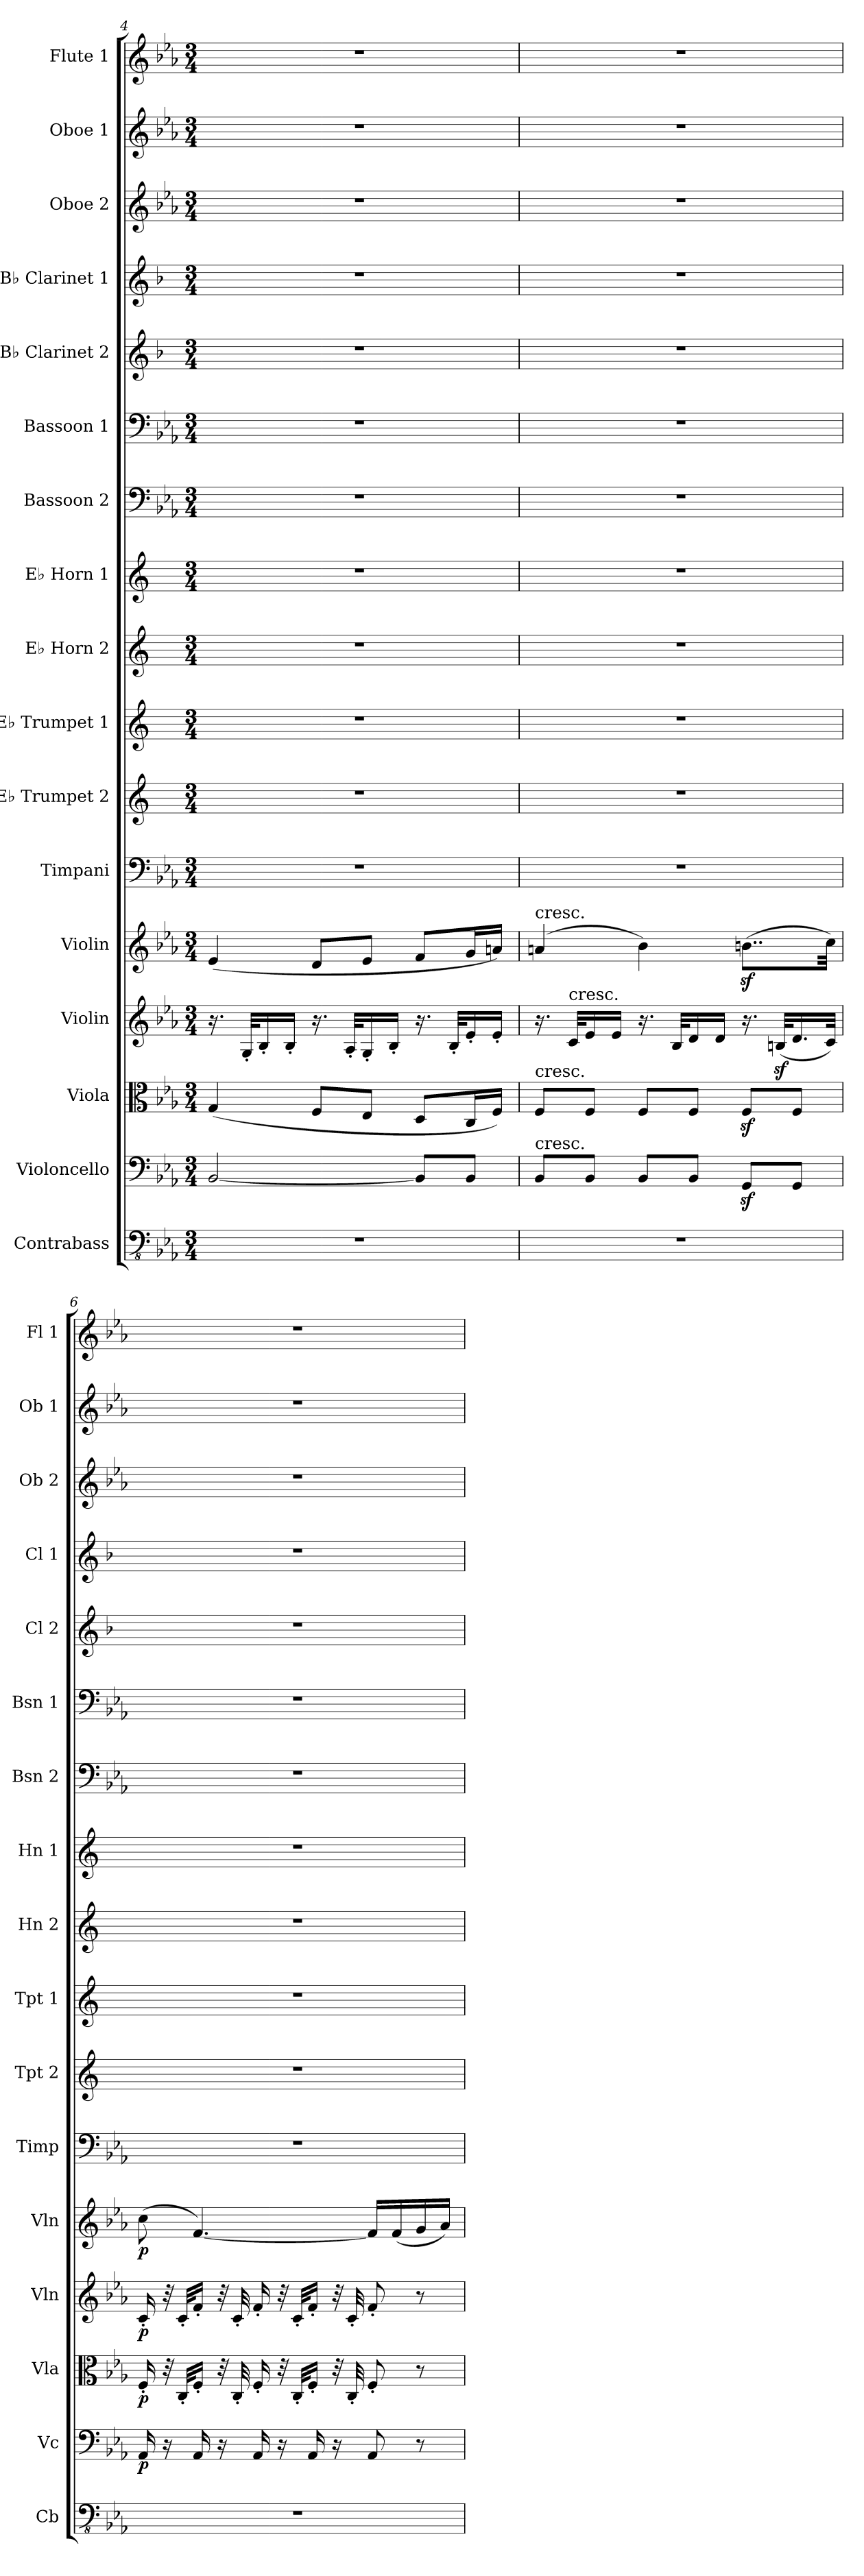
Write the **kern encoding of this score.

**kern	**kern	**dynam	**kern	**dynam	**kern	**dynam	**kern	**dynam	**kern	**kern	**kern	**kern	**kern	**kern	**kern	**kern	**kern	**kern	**kern	**kern
*part17	*part16	*part16	*part15	*part15	*part14	*part14	*part13	*part13	*part12	*part11	*part10	*part9	*part8	*part7	*part6	*part5	*part4	*part3	*part2	*part1
*staff17	*staff16	*staff16	*staff15	*staff15	*staff14	*staff14	*staff13	*staff13	*staff12	*staff11	*staff10	*staff9	*staff8	*staff7	*staff6	*staff5	*staff4	*staff3	*staff2	*staff1
*I"Contrabass	*I"Violoncello	*	*I"Viola	*	*I"Violin	*	*I"Violin	*	*I"Timpani	*I"E♭ Trumpet 2	*I"E♭ Trumpet 1	*I"E♭ Horn 2	*I"E♭ Horn 1	*I"Bassoon 2	*I"Bassoon 1	*I"B♭ Clarinet 2	*I"B♭ Clarinet 1	*I"Oboe 2	*I"Oboe 1	*I"Flute 1
*I'Cb	*I'Vc	*	*I'Vla	*	*I'Vln	*	*I'Vln	*	*I'Timp	*I'Tpt 2	*I'Tpt 1	*I'Hn 2	*I'Hn 1	*I'Bsn 2	*I'Bsn 1	*I'Cl 2	*I'Cl 1	*I'Ob 2	*I'Ob 1	*I'Fl 1
!!LO:PB:g=z
*clefFv4	*clefF4	*	*clefC3	*	*clefG2	*	*clefG2	*	*clefF4	*clefG2	*clefG2	*clefG2	*clefG2	*clefF4	*clefF4	*clefG2	*clefG2	*clefG2	*clefG2	*clefG2
*	*	*	*	*	*	*	*	*	*	*ITrd1c2	*ITrd1c2	*ITrd4c7	*ITrd4c7	*	*	*ITrd1c2	*ITrd1c2	*	*	*
*k[b-e-a-]	*k[b-e-a-]	*	*k[b-e-a-]	*	*k[b-e-a-]	*	*k[b-e-a-]	*	*k[b-e-a-]	*k[b-e-]	*k[b-e-]	*k[b-]	*k[b-]	*k[b-e-a-]	*k[b-e-a-]	*k[b-e-a-]	*k[b-e-a-]	*k[b-e-a-]	*k[b-e-a-]	*k[b-e-a-]
*M3/4	*M3/4	*	*M3/4	*	*M3/4	*	*M3/4	*	*M3/4	*M3/4	*M3/4	*M3/4	*M3/4	*M3/4	*M3/4	*M3/4	*M3/4	*M3/4	*M3/4	*M3/4
=4	=4	=4	=4	=4	=4	=4	=4	=4	=4	=4	=4	=4	=4	=4	=4	=4	=4	=4	=4	=4
2.r	[2BB-/	.	(<4G/	.	16.r	.	(<4e-/	.	2.r	2.r	2.r	2.r	2.r	2.r	2.r	2.r	2.r	2.r	2.r	2.r
.	.	.	.	.	32G'/KLL	.	.	.	.	.	.	.	.	.	.	.	.	.	.	.
.	.	.	.	.	16B-'/	.	.	.	.	.	.	.	.	.	.	.	.	.	.	.
.	.	.	.	.	16B-'/JJ	.	.	.	.	.	.	.	.	.	.	.	.	.	.	.
.	.	.	8F/L	.	16.r	.	8d/L	.	.	.	.	.	.	.	.	.	.	.	.	.
.	.	.	.	.	32A-'/KLL	.	.	.	.	.	.	.	.	.	.	.	.	.	.	.
.	.	.	8E-/J	.	16G'/	.	8e-/J	.	.	.	.	.	.	.	.	.	.	.	.	.
.	.	.	.	.	16B-'/JJ	.	.	.	.	.	.	.	.	.	.	.	.	.	.	.
.	8BB-/L]	.	8D/L	.	16.r	.	8f/L	.	.	.	.	.	.	.	.	.	.	.	.	.
.	.	.	.	.	32B-'/KLL	.	.	.	.	.	.	.	.	.	.	.	.	.	.	.
.	8BB-/J	.	16C/L	.	16e-'/	.	16g/L	.	.	.	.	.	.	.	.	.	.	.	.	.
.	.	.	16F/JJ)	.	16e-'/JJ	.	16an/JJ)	.	.	.	.	.	.	.	.	.	.	.	.	.
=5	=5	=5	=5	=5	=5	=5	=5	=5	=5	=5	=5	=5	=5	=5	=5	=5	=5	=5	=5	=5
!	!	!	!	!	!	!	!LO:TX:a:t=cresc.	!	!	!	!	!	!	!	!	!	!	!	!	!
!	!	!	!LO:TX:a:t=cresc.	!	!	!	!	!	!	!	!	!	!	!	!	!	!	!	!	!
!	!LO:TX:a:t=cresc.	!	!	!	!	!	!	!	!	!	!	!	!	!	!	!	!	!	!	!
2.r	8BB-/L	.	8F/L	.	16.r	.	(>4an/	.	2.r	2.r	2.r	2.r	2.r	2.r	2.r	2.r	2.r	2.r	2.r	2.r
!	!	!	!	!	!LO:TX:a:t=cresc.	!	!	!	!	!	!	!	!	!	!	!	!	!	!	!
.	.	.	.	.	32c/KLL	.	.	.	.	.	.	.	.	.	.	.	.	.	.	.
.	8BB-/J	.	8F/J	.	16e-/	.	.	.	.	.	.	.	.	.	.	.	.	.	.	.
.	.	.	.	.	16e-/JJ	.	.	.	.	.	.	.	.	.	.	.	.	.	.	.
.	8BB-/L	.	8F/L	.	16.r	.	4b-\)	.	.	.	.	.	.	.	.	.	.	.	.	.
.	.	.	.	.	32B-/KLL	.	.	.	.	.	.	.	.	.	.	.	.	.	.	.
.	8BB-/J	.	8F/J	.	16d/	.	.	.	.	.	.	.	.	.	.	.	.	.	.	.
.	.	.	.	.	16d/JJ	.	.	.	.	.	.	.	.	.	.	.	.	.	.	.
.	8GGz</L	.	8Fz</L	.	16.r	.	(>8..bnz<\L	.	.	.	.	.	.	.	.	.	.	.	.	.
.	.	.	.	.	(<32Bnz</KLL	.	.	.	.	.	.	.	.	.	.	.	.	.	.	.
.	8GG/J	.	8F/J	.	16.d/	.	.	.	.	.	.	.	.	.	.	.	.	.	.	.
.	.	.	.	.	32c/JJk)	.	32cc\Jkk)	.	.	.	.	.	.	.	.	.	.	.	.	.
=6	=6	=6	=6	=6	=6	=6	=6	=6	=6	=6	=6	=6	=6	=6	=6	=6	=6	=6	=6	=6
!	!	!LO:DY:b	!	!LO:DY:b	!	!LO:DY:b	!	!LO:DY:b	!	!	!	!	!	!	!	!	!	!	!	!
2.r	16AA-/	p	16F'/	p	16c'/	p	(>8cc\	p	2.r	2.r	2.r	2.r	2.r	2.r	2.r	2.r	2.r	2.r	2.r	2.r
.	16r	.	32r	.	32r	.	.	.	.	.	.	.	.	.	.	.	.	.	.	.
.	.	.	32C'/KLL	.	32c'/KLL	.	.	.	.	.	.	.	.	.	.	.	.	.	.	.
.	16AA-/	.	16F'/JJ	.	16f'/JJ	.	[4.f/)	.	.	.	.	.	.	.	.	.	.	.	.	.
.	16r	.	32r	.	32r	.	.	.	.	.	.	.	.	.	.	.	.	.	.	.
.	.	.	32C'/	.	32c'/	.	.	.	.	.	.	.	.	.	.	.	.	.	.	.
.	16AA-/	.	16F'/	.	16f'/	.	.	.	.	.	.	.	.	.	.	.	.	.	.	.
.	16r	.	32r	.	32r	.	.	.	.	.	.	.	.	.	.	.	.	.	.	.
.	.	.	32C'/KLL	.	32c'/KLL	.	.	.	.	.	.	.	.	.	.	.	.	.	.	.
.	16AA-/	.	16F'/JJ	.	16f'/JJ	.	.	.	.	.	.	.	.	.	.	.	.	.	.	.
.	16r	.	32r	.	32r	.	.	.	.	.	.	.	.	.	.	.	.	.	.	.
.	.	.	32C'/	.	32c'/	.	.	.	.	.	.	.	.	.	.	.	.	.	.	.
.	8AA-/	.	8F'/	.	8f'/	.	16f/LL]	.	.	.	.	.	.	.	.	.	.	.	.	.
.	.	.	.	.	.	.	(<16f/	.	.	.	.	.	.	.	.	.	.	.	.	.
.	8r	.	8r	.	8r	.	16g/	.	.	.	.	.	.	.	.	.	.	.	.	.
.	.	.	.	.	.	.	16a-/JJ)	.	.	.	.	.	.	.	.	.	.	.	.	.
=	=	=	=	=	=	=	=	=	=	=	=	=	=	=	=	=	=	=	=	=
*-	*-	*-	*-	*-	*-	*-	*-	*-	*-	*-	*-	*-	*-	*-	*-	*-	*-	*-	*-	*-
